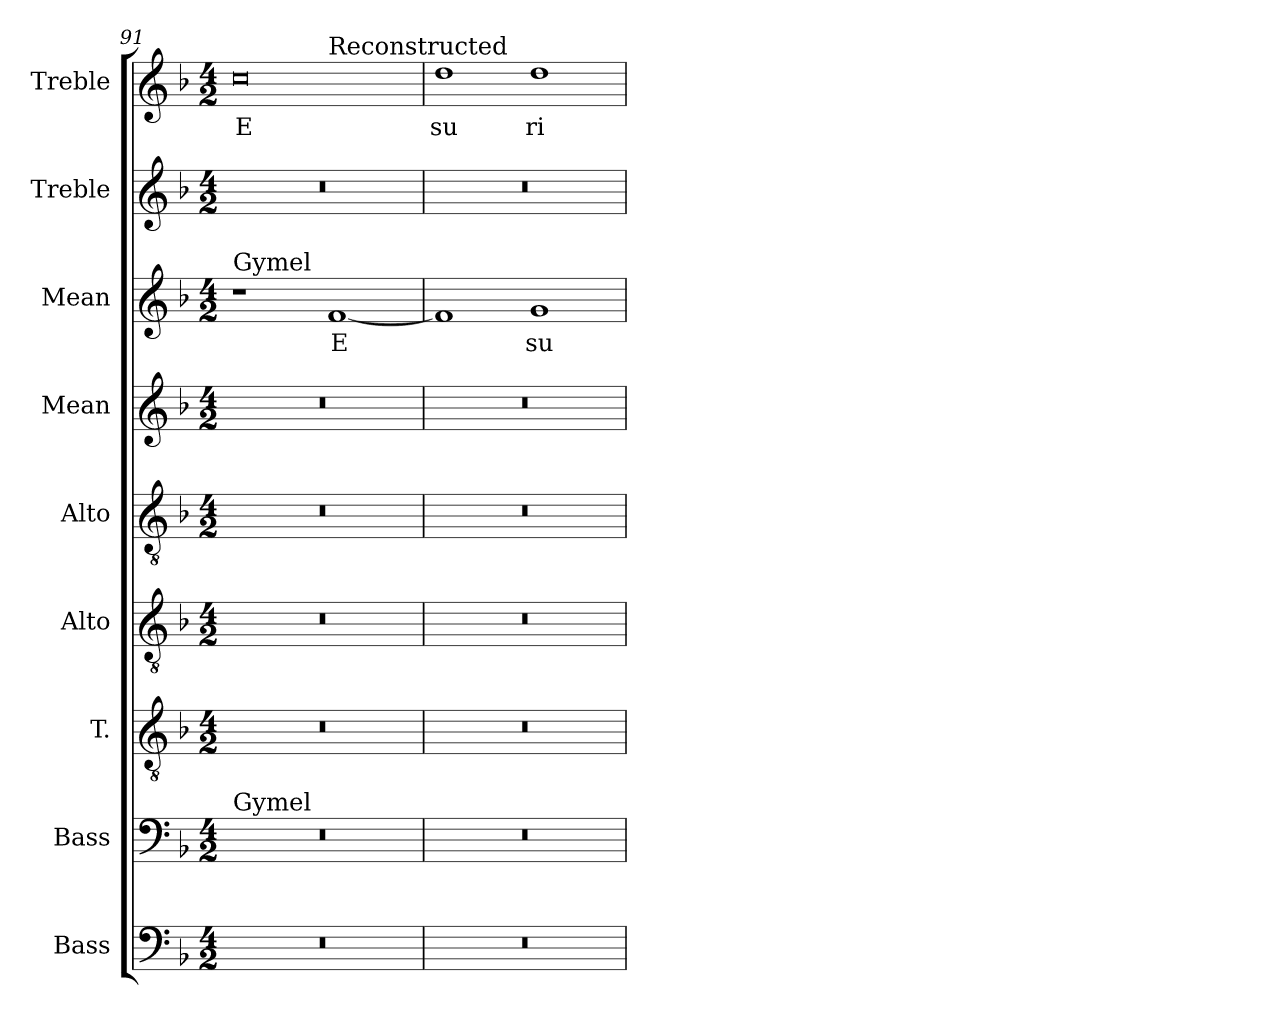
**kern	**kern	**kern	**kern	**kern	**kern	**kern	**text	**kern	**kern	**text
*part9	*part8	*part7	*part6	*part5	*part4	*part3	*part3	*part2	*part1	*part1
*staff9	*staff8	*staff7	*staff6	*staff5	*staff4	*staff3	*staff3	*staff2	*staff1	*staff1
*I"Bass	*I"Bass	*I"T.	*I"Alto	*I"Alto	*I"Mean	*I"Mean	*	*I"Treble	*I"Treble	*
*I'B.	*I'B.	*I'T.	*I'A2.	*I'A1.	*I'M.	*I'M.	*	*I'Tr.	*I'Tr.	*
!!LO:LB:g=z
*clefF4	*clefF4	*clefGv2	*clefGv2	*clefGv2	*clefG2	*clefG2	*	*clefG2	*clefG2	*
*	*	*ITrd7c12	*ITrd7c12	*ITrd7c12	*	*	*	*	*	*
*k[b-]	*k[b-]	*k[b-]	*k[b-]	*k[b-]	*k[b-]	*k[b-]	*	*k[b-]	*k[b-]	*
*F:	*F:	*F:	*F:	*F:	*F:	*F:	*	*F:	*F:	*
*M4/2	*M4/2	*M4/2	*M4/2	*M4/2	*M4/2	*M4/2	*	*M4/2	*M4/2	*
=91	=91	=91	=91	=91	=91	=91	=91	=91	=91	=91
!LO:N:vis=1	!LO:N:vis=1	!LO:N:vis=1	!LO:N:vis=1	!LO:N:vis=1	!LO:N:vis=1	!	!	!LO:N:vis=1	!	!
!	!	!	!	!	!	!	!	!	!LO:TX:a:t=Gymel	!
!	!	!	!	!	!	!LO:TX:a:t=Gymel	!	!	!	!
!	!LO:TX:a:t=Gymel	!	!	!	!	!	!	!	!	!
!	!	!	!	!	!	!	!	!	!	!LO:LY:b:color=#000000
*	*	*	*	*	*	*	*	*	*^	*
0r	0r	0r	0r	0r	0r	1r	.	0r	0cci	1ryy	E
!	!	!	!	!	!	!	!	!	!	!LO:TX:a:t=Reconstructed	!
!	!	!	!	!	!	!	!LO:LY:b:color=#000000	!	!	!	!
.	.	.	.	.	.	[<1fi	E	.	.	1ryy	.
=92	=92	=92	=92	=92	=92	=92	=92	=92	=92	=92	=92
!LO:N:vis=1	!LO:N:vis=1	!LO:N:vis=1	!LO:N:vis=1	!LO:N:vis=1	!LO:N:vis=1	!	!	!LO:N:vis=1	!	!	!
*	*	*	*	*	*	*	*	*	*v	*v	*
*	*	*	*	*	*	*	*	*	*^	*
!	!	!	!	!	!	!	!	!	!	!	!LO:LY:b:color=#000000
*	*	*	*	*	*	*	*	*	*v	*v	*
0r	0r	0r	0r	0r	0r	1fi]	.	0r	1ddi	su
!	!	!	!	!	!	!	!LO:LY:b:color=#000000	!	!	!
!	!	!	!	!	!	!	!	!	!	!LO:LY:b:color=#000000
.	.	.	.	.	.	1gi	su	.	1ddi	ri
=	=	=	=	=	=	=	=	=	=	=
*-	*-	*-	*-	*-	*-	*-	*-	*-	*-	*-
